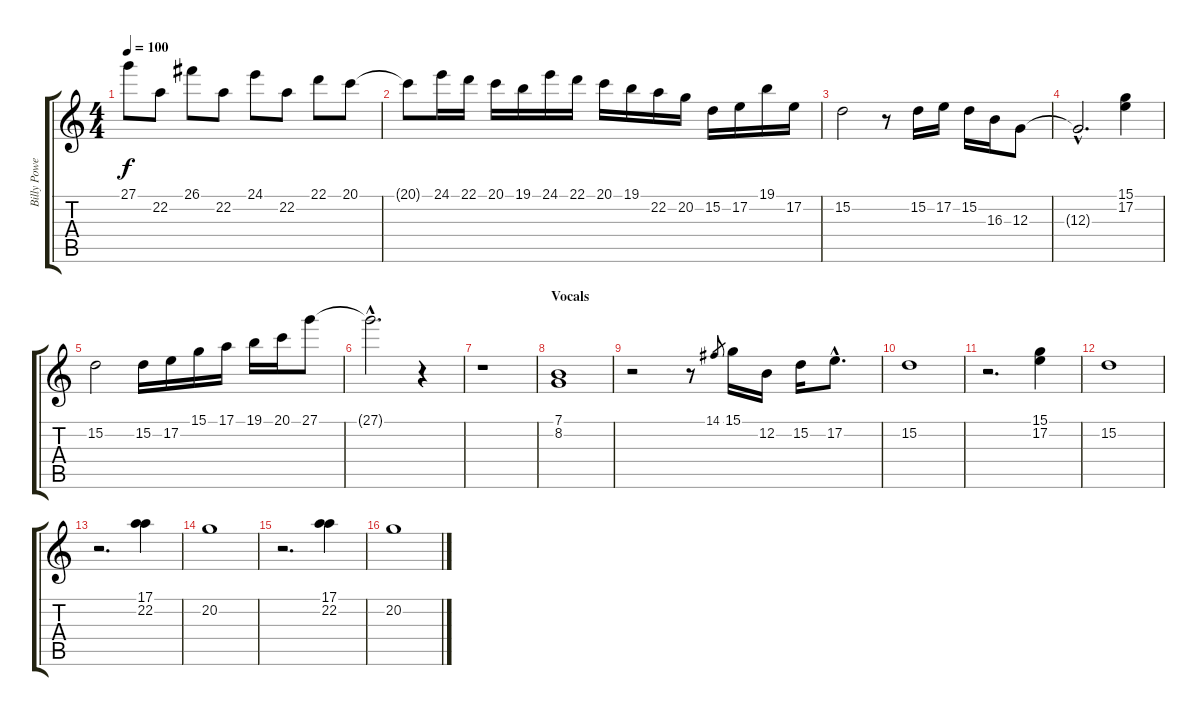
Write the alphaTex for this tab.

\track ("Billy Powell " "Billy Powe") {instrument brightacousticpiano}
\staff {score tabs}
\tuning (E4 B3 G3 D3 A2 E2) {hide}
\ts (4 4)
\tempo 100
\clef g2
\ks c
27.1.8{dy f} 22.2.8 26.1.8 22.2.8 24.1.8 22.2.8 22.1.8 20.1.8 |
20.1{t}.8 24.1.16 22.1.16 20.1.16 19.1.16 24.1.16 22.1.16 20.1.16 19.1.16 22.2.16 20.2.16 15.2.16 17.2.16 19.1.16 17.2.16 |
15.2.2 r.8 15.2.16 17.2.16 15.2.16 16.3.16 12.3.8 |
12.3{hac t}.2{d} (15.1 17.2).4 |
15.2.2 15.2.16 17.2.16 15.1.16 17.1.16 19.1.16 20.1.16 27.1.8 |
27.1{hac t}.2{d} r.4 |
r.1 |
\section ("" "Vocals")
(7.1 8.2).1 |
r.2 r.8 14.1.8{gr} 15.1.16 12.2.16 15.2.16 17.2{hac}.8{d} |
15.2.1 |
r.2{d} (15.1 17.2).4 |
15.2.1 |
r.2{d} (17.1 22.2).4 |
20.2.1 |
r.2{d} (17.1 22.2).4 |
20.2.1
